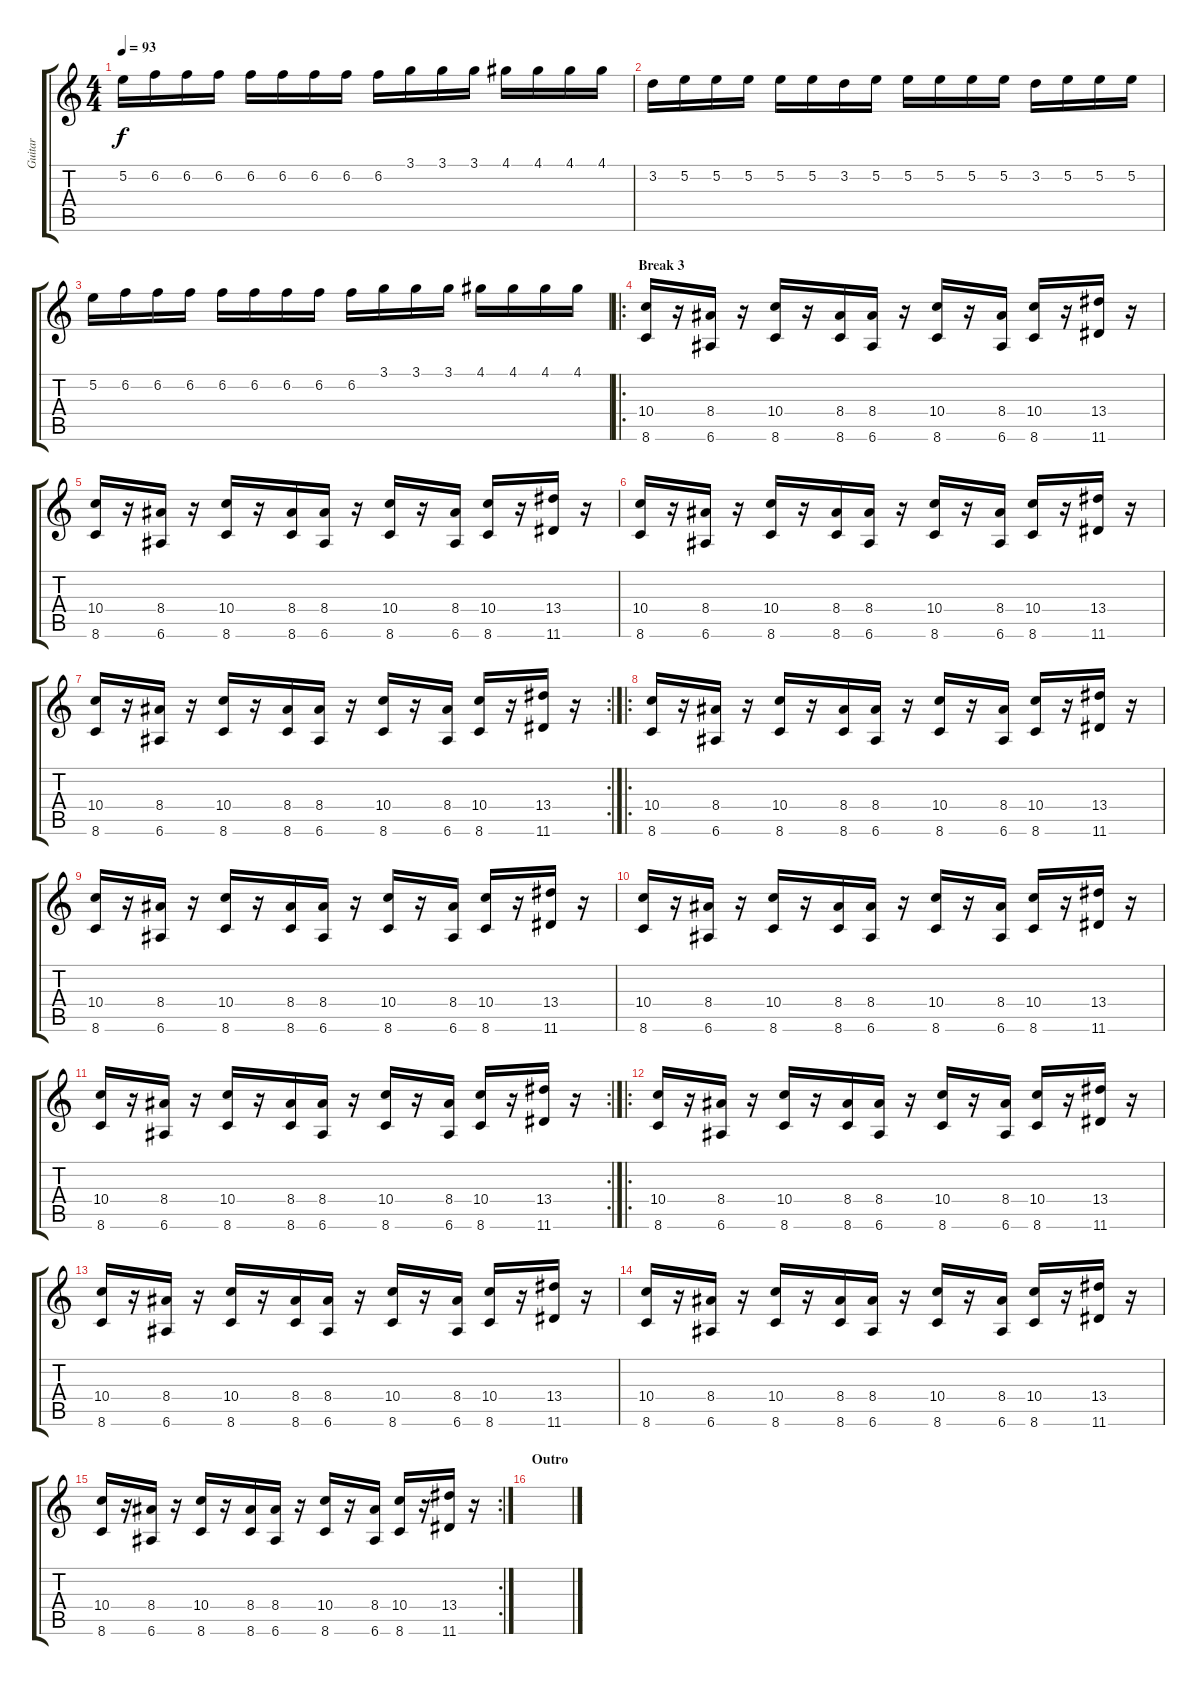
\track ("Guitar" "Guitar") {instrument overdrivenguitar}
\staff {score tabs}
\tuning (E4 B3 G3 D3 A2 E2) {hide}
\ts (4 4)
\tempo 93
\clef g2
\ks c
5.2.16{dy f} 6.2.16 6.2.16 6.2.16 6.2.16 6.2.16 6.2.16 6.2.16 6.2.16 3.1.16 3.1.16 3.1.16 4.1.16 4.1.16 4.1.16 4.1.16 |
3.2.16{instrument shamisen} 5.2.16 5.2.16 5.2.16 5.2.16 5.2.16 3.2.16 5.2.16 5.2.16 5.2.16 5.2.16 5.2.16 3.2.16 5.2.16 5.2.16 5.2.16 |
5.2.16 6.2.16 6.2.16 6.2.16 6.2.16 6.2.16 6.2.16 6.2.16 6.2.16 3.1.16 3.1.16 3.1.16 4.1.16 4.1.16 4.1.16 4.1.16 |
\ro
\section ("" "Break 3")
(10.4 8.6).16{volume 12 balance 8 instrument overdrivenguitar} r.16 (8.4 6.6).16 r.16 (10.4 8.6).16 r.16 (8.4 8.6).16 (8.4 6.6).16 r.16 (10.4 8.6).16 r.16 (8.4 6.6).16 (10.4 8.6).16 r.16 (13.4 11.6).16 r.16 |
(10.4 8.6).16{volume 12} r.16 (8.4 6.6).16 r.16 (10.4 8.6).16 r.16 (8.4 8.6).16 (8.4 6.6).16 r.16 (10.4 8.6).16 r.16 (8.4 6.6).16 (10.4 8.6).16 r.16 (13.4 11.6).16 r.16 |
(10.4 8.6).16{volume 12} r.16 (8.4 6.6).16 r.16 (10.4 8.6).16 r.16 (8.4 8.6).16 (8.4 6.6).16 r.16 (10.4 8.6).16 r.16 (8.4 6.6).16 (10.4 8.6).16 r.16 (13.4 11.6).16 r.16 |
\rc 2
(10.4 8.6).16{volume 12} r.16 (8.4 6.6).16 r.16 (10.4 8.6).16 r.16 (8.4 8.6).16 (8.4 6.6).16 r.16 (10.4 8.6).16 r.16 (8.4 6.6).16 (10.4 8.6).16 r.16 (13.4 11.6).16 r.16 |
\ro
(10.4 8.6).16{volume 12} r.16 (8.4 6.6).16 r.16 (10.4 8.6).16 r.16 (8.4 8.6).16 (8.4 6.6).16 r.16 (10.4 8.6).16 r.16 (8.4 6.6).16 (10.4 8.6).16 r.16 (13.4 11.6).16 r.16 |
(10.4 8.6).16{volume 12} r.16 (8.4 6.6).16 r.16 (10.4 8.6).16 r.16 (8.4 8.6).16 (8.4 6.6).16 r.16 (10.4 8.6).16 r.16 (8.4 6.6).16 (10.4 8.6).16 r.16 (13.4 11.6).16 r.16 |
(10.4 8.6).16{volume 12} r.16 (8.4 6.6).16 r.16 (10.4 8.6).16 r.16 (8.4 8.6).16 (8.4 6.6).16 r.16 (10.4 8.6).16 r.16 (8.4 6.6).16 (10.4 8.6).16 r.16 (13.4 11.6).16 r.16 |
\rc 2
(10.4 8.6).16{volume 12} r.16 (8.4 6.6).16 r.16 (10.4 8.6).16 r.16 (8.4 8.6).16 (8.4 6.6).16 r.16 (10.4 8.6).16 r.16 (8.4 6.6).16 (10.4 8.6).16 r.16 (13.4 11.6).16 r.16 |
\ro
(10.4 8.6).16{volume 12} r.16 (8.4 6.6).16 r.16 (10.4 8.6).16 r.16 (8.4 8.6).16 (8.4 6.6).16 r.16 (10.4 8.6).16 r.16 (8.4 6.6).16 (10.4 8.6).16 r.16 (13.4 11.6).16 r.16 |
(10.4 8.6).16{volume 12} r.16 (8.4 6.6).16 r.16 (10.4 8.6).16 r.16 (8.4 8.6).16 (8.4 6.6).16 r.16 (10.4 8.6).16 r.16 (8.4 6.6).16 (10.4 8.6).16 r.16 (13.4 11.6).16 r.16 |
(10.4 8.6).16{volume 12} r.16 (8.4 6.6).16 r.16 (10.4 8.6).16 r.16 (8.4 8.6).16 (8.4 6.6).16 r.16 (10.4 8.6).16 r.16 (8.4 6.6).16 (10.4 8.6).16 r.16 (13.4 11.6).16 r.16 |
\rc 2
(10.4 8.6).16{volume 12} r.16 (8.4 6.6).16 r.16 (10.4 8.6).16 r.16 (8.4 8.6).16 (8.4 6.6).16 r.16 (10.4 8.6).16 r.16 (8.4 6.6).16 (10.4 8.6).16 r.16 (13.4 11.6).16 r.16 |
\section ("" "Outro")
